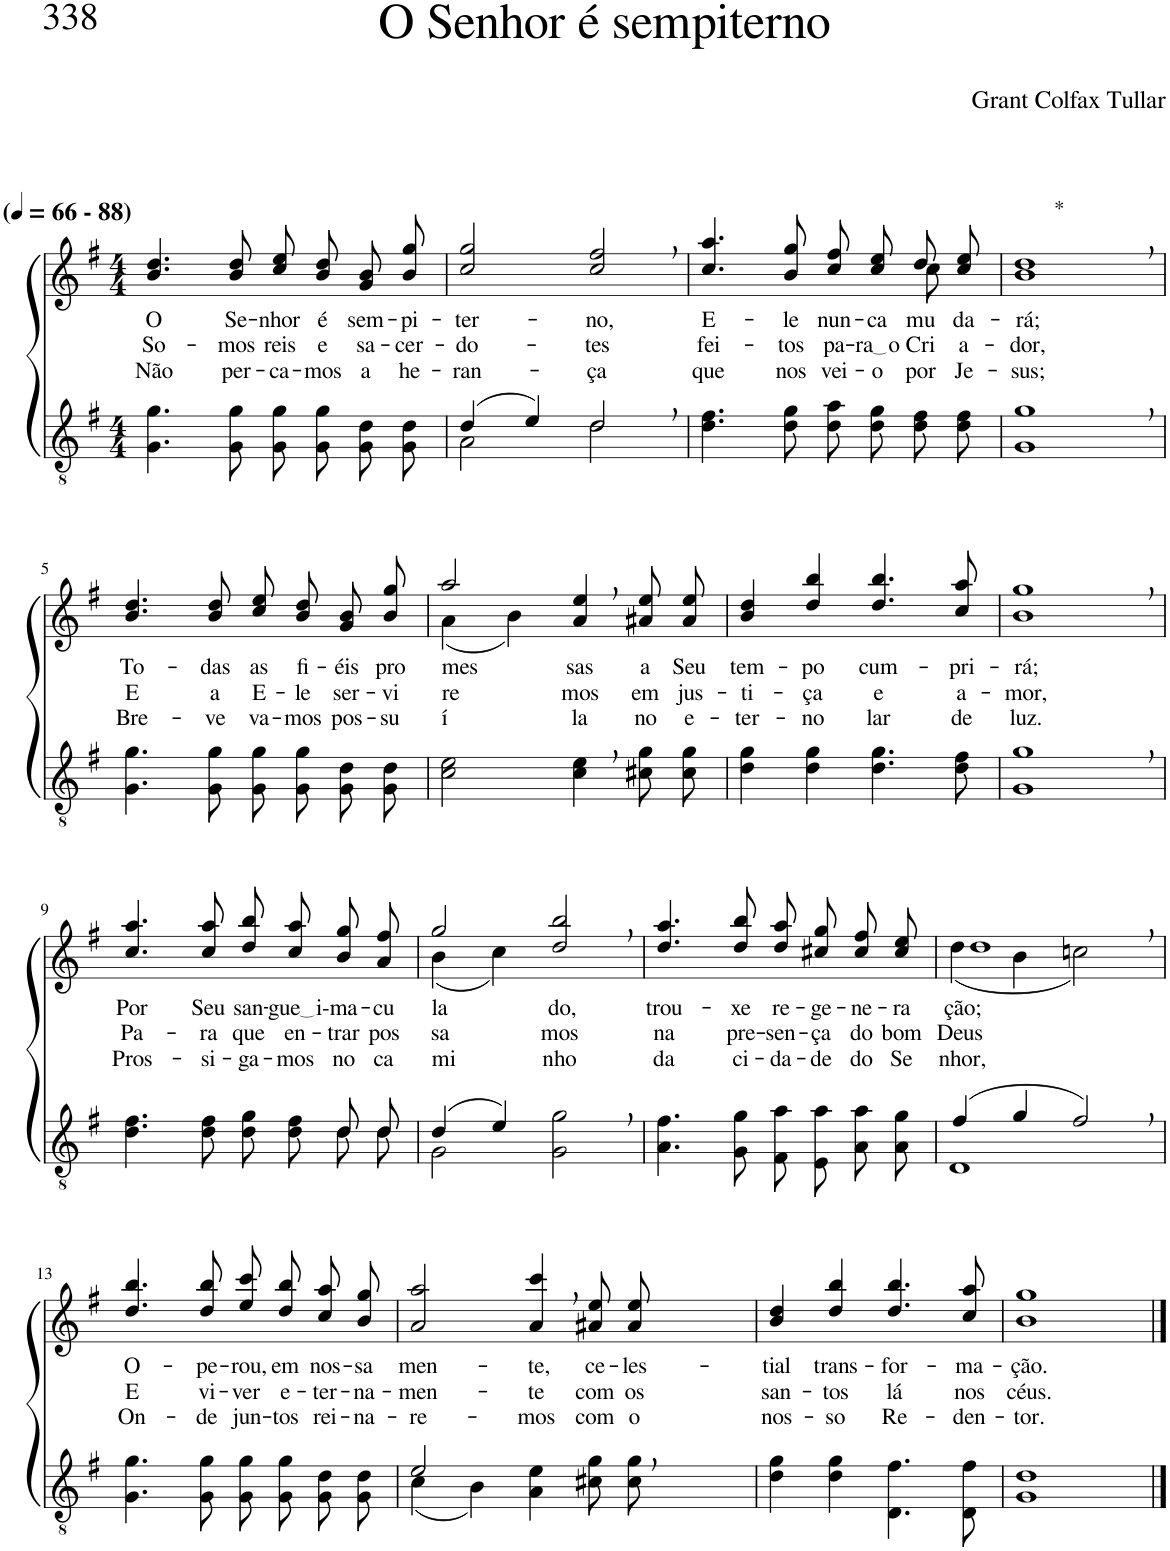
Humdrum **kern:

**kern	**kern	**text	**text	**text
*part2	*part1	*part1	*part1	*part1
*staff2	*staff1	*staff1	*staff1	*staff1
*I"Parte III e IV	*I"Parte I e II	*	*	*
*clefGv2	*clefG2	*	*	*
*Trd5c9	*Trd5c9	*	*	*
*k[f#]	*k[f#]	*	*	*
*M4/4	*M4/4	*	*	*
*MM66	*MM66	*	*	*
=1	=1	=1	=1	=1
!	!LO:TX:a:B:t=(	!	!	!
!	!LO:TX:a:B:t=- 88)	!	!	!
!	!	!LO:LY:b	!LO:LY:b	!LO:LY:b
4.G\ 4.g\	4.b/ 4.dd/	O	So-	Não
!	!	!LO:LY:b	!LO:LY:b	!LO:LY:b
8G\ 8g\	8b/ 8dd/	Se-	-mos	per-
!	!	!LO:LY:b	!LO:LY:b	!LO:LY:b
8G\ 8g\L	8cc\ 8ee\L	-nhor	reis	-ca-
!	!	!LO:LY:b	!LO:LY:b	!LO:LY:b
8G\ 8g\J	8b\ 8dd\J	é	e	-mos
!	!	!LO:LY:b	!LO:LY:b	!LO:LY:b
8G\ 8d\L	8g\ 8b\L	sem-	sa-	a
!	!	!LO:LY:b	!LO:LY:b	!LO:LY:b
8G\ 8d\J	8b\ 8gg\J	-pi-	-cer-	he-
=2	=2	=2	=2	=2
*^	*	*	*	*
!	!	!	!LO:LY:b	!LO:LY:b	!LO:LY:b
(4d/	2A\	2cc/ 2gg/	-ter-	-do-	-ran-
4e/)	.	.	.	.	.
!	!	!	!LO:LY:b	!LO:LY:b	!LO:LY:b
2d,/	2d\	2cc/, 2ff#/,	-no,	-tes	-ça
=3	=3	=3	=3	=3	=3
!	!	!	!LO:LY:b	!LO:LY:b	!LO:LY:b
*v	*v	*^	*	*	*
4.d\ 4.f#\	4.cc/ 4.aa/	2.ryy	E-	fei-	que
!	!	!	!LO:LY:b	!LO:LY:b	!LO:LY:b
8d\ 8g\	8b/ 8gg/	.	-le	-tos	nos
!	!	!	!LO:LY:b	!LO:LY:b	!LO:LY:b
8d\ 8a\L	8cc\ 8ff#\L	.	nun-	pa-	vei-
!	!	!	!LO:LY:b	!LO:LY:b	!LO:LY:b
8d\ 8g\J	8cc\ 8ee\J	.	-ca	ra o	-o
!	!	!	!LO:LY:b	!LO:LY:b	!LO:LY:b
8d\ 8f#\L	8dd\L	8cc\	mu-	Cri-	por
!	!	!	!LO:LY:b	!LO:LY:b	!LO:LY:b
8d\ 8f#\J	8cc\ 8ee\J	8ryy	-da-	a-	Je-
=4	=4	=4	=4	=4	=4
!	!LO:TX:a:t=*	!	!	!	!
!	!	!	!LO:LY:b	!LO:LY:b	!LO:LY:b
*	*v	*v	*	*	*
1G, 1g,	1b, 1dd,	-rá;	-dor,	-sus;
!!LO:LB:g=z
=5	=5	=5	=5	=5
!	!	!LO:LY:b	!LO:LY:b	!LO:LY:b
4.G\ 4.g\	4.b/ 4.dd/	To-	E	Bre-
!	!	!LO:LY:b	!LO:LY:b	!LO:LY:b
8G\ 8g\	8b/ 8dd/	-das	a	-ve
!	!	!LO:LY:b	!LO:LY:b	!LO:LY:b
8G\ 8g\L	8cc\ 8ee\L	as	E-	va-
!	!	!LO:LY:b	!LO:LY:b	!LO:LY:b
8G\ 8g\J	8b\ 8dd\J	fi-	-le	-mos
!	!	!LO:LY:b	!LO:LY:b	!LO:LY:b
8G\ 8d\L	8g\ 8b\L	-éis	ser-	pos-
!	!	!LO:LY:b	!LO:LY:b	!LO:LY:b
8G\ 8d\J	8b\ 8gg\J	pro-	-vi-	-su-
=6	=6	=6	=6	=6
*	*^	*	*	*
!	!	!	!LO:LY:b	!LO:LY:b	!LO:LY:b
2c\ 2e\	2aa/	(4a\	-mes-	-re-	-í-
.	.	4b\)	.	.	.
!	!	!	!LO:LY:b	!LO:LY:b	!LO:LY:b
4c\, 4e\,	4a/, 4ee/,	2ryy	-sas	-mos	-la
!	!	!	!LO:LY:b	!LO:LY:b	!LO:LY:b
8c#X\ 8g\L	8a#X\ 8ee\L	.	a	em	no
!	!	!	!LO:LY:b	!LO:LY:b	!LO:LY:b
8c#\ 8g\J	8a#\ 8ee\J	.	Seu	jus-	e-
*	*v	*v	*	*	*
=7	=7	=7	=7	=7
!	!	!LO:LY:b	!LO:LY:b	!LO:LY:b
4d\ 4g\	4b/ 4dd/	tem-	-ti-	-ter-
!	!	!LO:LY:b	!LO:LY:b	!LO:LY:b
4d\ 4g\	4dd/ 4bb/	-po	-ça	-no
!	!	!LO:LY:b	!LO:LY:b	!LO:LY:b
4.d\ 4.g\	4.dd/ 4.bb/	cum-	e	lar
!	!	!LO:LY:b	!LO:LY:b	!LO:LY:b
8d\ 8f#\	8cc/ 8aa/	-pri-	a-	de
=8	=8	=8	=8	=8
!	!	!LO:LY:b	!LO:LY:b	!LO:LY:b
1G, 1g,	1b, 1gg,	-rá;	-mor,	luz.
!!LO:LB:g=z
=9	=9	=9	=9	=9
*^	*	*	*	*
!	!	!	!LO:LY:b	!LO:LY:b	!LO:LY:b
4.d\ 4.f#\	2.ryy	4.cc/ 4.aa/	Por	Pa-	Pros-
!	!	!	!LO:LY:b	!LO:LY:b	!LO:LY:b
8d\ 8f#\	.	8cc/ 8aa/	Seu	-ra	-si-
!	!	!	!LO:LY:b	!LO:LY:b	!LO:LY:b
8d\ 8g\L	.	8dd\ 8bb\L	san-	que	-ga-
!	!	!	!LO:LY:b	!LO:LY:b	!LO:LY:b
8d\ 8f#\J	.	8cc\ 8aa\J	gue i	en-	-mos
!	!	!	!LO:LY:b	!LO:LY:b	!LO:LY:b
8d\L	8d/L	8b\ 8gg\L	-ma-	-trar	no
!	!	!	!LO:LY:b	!LO:LY:b	!LO:LY:b
8d\J	8d/J	8a\ 8ff#\J	-cu-	pos-	ca-
=10	=10	=10	=10	=10	=10
*	*	*^	*	*	*
!	!	!	!	!LO:LY:b	!LO:LY:b	!LO:LY:b
(4d/	2G\	2gg/	(4b\	-la-	-sa-	-mi-
4e/)	.	.	4cc\)	.	.	.
!	!	!	!	!LO:LY:b	!LO:LY:b	!LO:LY:b
2ryy	2G\ 2g\	2dd/, 2bb/,	2ryy	-do,	-mos	nho
=11	=11	=11	=11	=11	=11	=11
!	!	!	!	!LO:LY:b	!LO:LY:b	!LO:LY:b
*v	*v	*	*	*	*	*
*	*v	*v	*	*	*
4.A\ 4.f#\	4.dd/ 4.aa/	trou-	na	da
!	!	!LO:LY:b	!LO:LY:b	!LO:LY:b
8G\ 8g\	8dd/ 8bb/	-xe	pre-	ci-
!	!	!LO:LY:b	!LO:LY:b	!LO:LY:b
8F#\ 8a\L	8dd\ 8aa\L	re-	-sen-	-da-
!	!	!LO:LY:b	!LO:LY:b	!LO:LY:b
8E\ 8a\J	8cc#X\ 8gg\J	-ge-	-ça	-de
!	!	!LO:LY:b	!LO:LY:b	!LO:LY:b
8A\ 8a\L	8cc#\ 8ff#\L	-ne-	do	do
!	!	!LO:LY:b	!LO:LY:b	!LO:LY:b
8A\ 8g\J	8cc#\ 8ee\J	-ra-	bom	Se-
=12	=12	=12	=12	=12
*^	*^	*	*	*
!	!	!	!	!LO:LY:b	!LO:LY:b	!LO:LY:b
(4f#/	1D	1dd,	(4dd\	-ção;	Deus	-nhor,
4g/	.	.	4b\	.	.	.
2f#,/)	.	.	2ccn\)	.	.	.
*v	*v	*	*	*	*	*
!!LO:LB:g=z
=13	=13	=13	=13	=13	=13
!	!	!	!LO:LY:b	!LO:LY:b	!LO:LY:b
*	*v	*v	*	*	*
4.G\ 4.g\	4.dd/ 4.bb/	O-	E	On-
!	!	!LO:LY:b	!LO:LY:b	!LO:LY:b
8G\ 8g\	8dd/ 8bb/	-pe-	vi-	-de
!	!	!LO:LY:b	!LO:LY:b	!LO:LY:b
8G\ 8g\L	8ee\ 8ccc\L	-rou,	-ver	jun-
!	!	!LO:LY:b	!LO:LY:b	!LO:LY:b
8G\ 8g\J	8dd\ 8bb\J	em	e-	-tos
!	!	!LO:LY:b	!LO:LY:b	!LO:LY:b
8G\ 8d\L	8cc\ 8aa\L	nos-	-ter-	rei-
!	!	!LO:LY:b	!LO:LY:b	!LO:LY:b
8G\ 8d\J	8b\ 8gg\J	-sa	-na-	-na-
=14	=14	=14	=14	=14
*^	*	*	*	*
!	!	!	!LO:LY:b	!LO:LY:b	!LO:LY:b
2e/	(4c\	2a/ 2aa/	men-	-men-	-re-
.	4B\)	.	.	.	.
!	!	!	!LO:LY:b	!LO:LY:b	!LO:LY:b
2ryy	4A\ 4e\	4a/, 4ccc/,	-te,	-te	-mos
!	!	!	!LO:LY:b	!LO:LY:b	!LO:LY:b
.	8c#X\ 8g\L	8a#X\ 8ee\L	ce-	com	com
!	!	!	!LO:LY:b	!LO:LY:b	!LO:LY:b
.	8c#\ 8g\J	8a#\ 8ee\J	-les-	os	o
=15	=15	=15	=15	=15	=15
!	!	!	!LO:LY:b	!LO:LY:b	!LO:LY:b
*v	*v	*	*	*	*
4d\ 4g\	4b/ 4dd/	-tial	san-	nos-
!	!	!LO:LY:b	!LO:LY:b	!LO:LY:b
4d\ 4g\	4dd/ 4bb/	trans-	-tos	-so
!	!	!LO:LY:b	!LO:LY:b	!LO:LY:b
4.D\ 4.f#\	4.dd/ 4.bb/	-for-	lá	Re-
!	!	!LO:LY:b	!LO:LY:b	!LO:LY:b
8D\ 8f#\	8cc/ 8aa/	-ma-	nos	-den-
=16	=16	=16	=16	=16
!	!	!LO:LY:b	!LO:LY:b	!LO:LY:b
1G 1d	1b 1gg	-ção.	céus.	-tor.
==	==	==	==	==
*-	*-	*-	*-	*-
